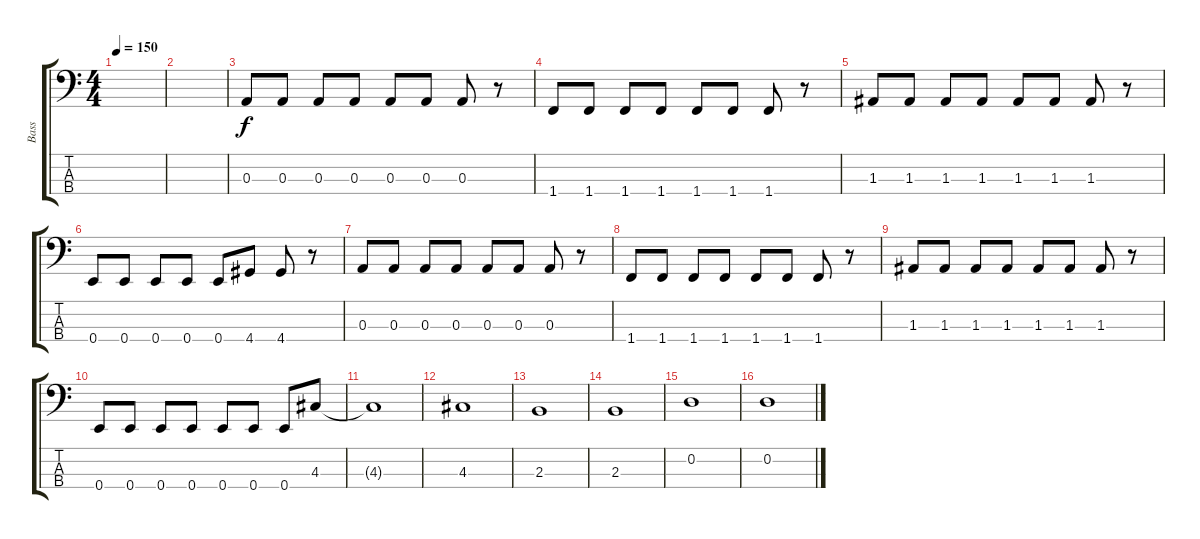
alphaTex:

\track ("Bass" "Bass") {instrument electricbassfinger}
\staff {score tabs}
\tuning (G2 D2 A1 E1) {hide}
\ts (4 4)
\tempo 150
\clef f4
\ks c
|
|
0.3.8 0.3.8 0.3.8 0.3.8 0.3.8 0.3.8 0.3.8 r.8 |
1.4.8 1.4.8 1.4.8 1.4.8 1.4.8 1.4.8 1.4.8 r.8 |
1.3.8 1.3.8 1.3.8 1.3.8 1.3.8 1.3.8 1.3.8 r.8 |
0.4.8 0.4.8 0.4.8 0.4.8 0.4.8 4.4.8 4.4.8 r.8 |
0.3.8 0.3.8 0.3.8 0.3.8 0.3.8 0.3.8 0.3.8 r.8 |
1.4.8 1.4.8 1.4.8 1.4.8 1.4.8 1.4.8 1.4.8 r.8 |
1.3.8 1.3.8 1.3.8 1.3.8 1.3.8 1.3.8 1.3.8 r.8 |
0.4.8 0.4.8 0.4.8 0.4.8 0.4.8 0.4.8 0.4.8 4.3.8 |
4.3{t}.1 |
4.3.1 |
2.3.1 |
2.3.1 |
0.2.1 |
0.2.1
